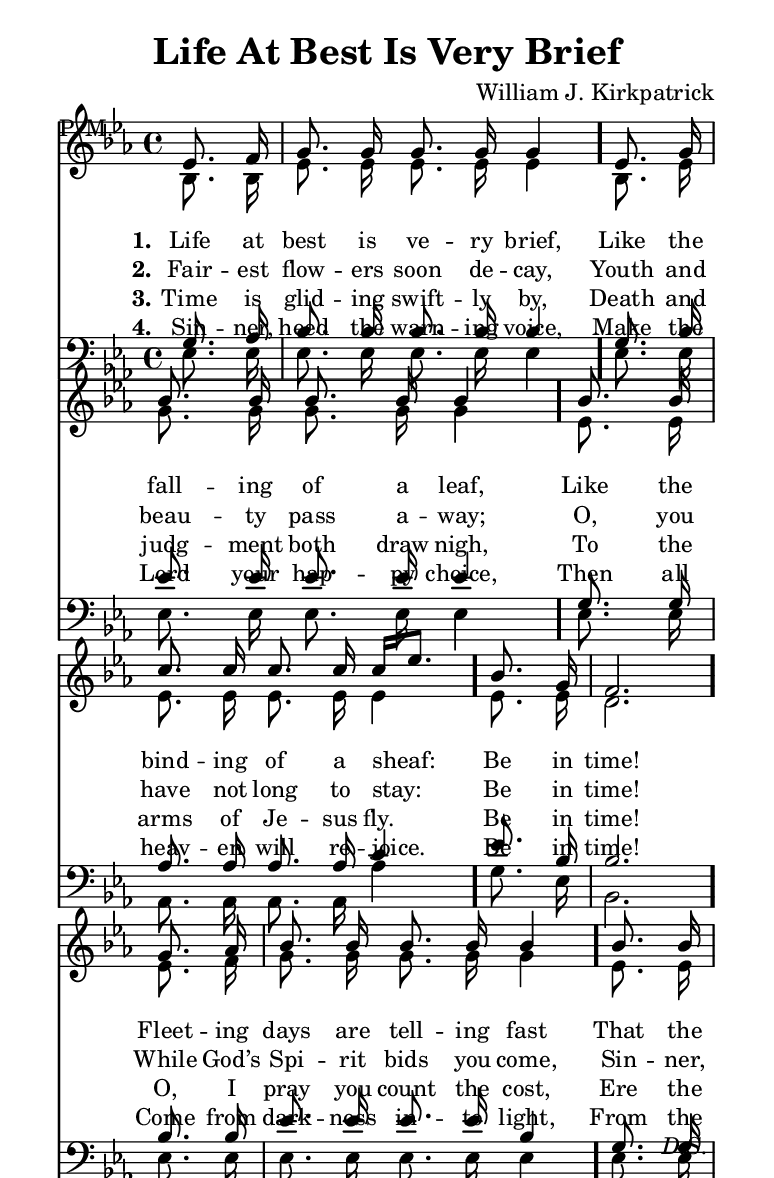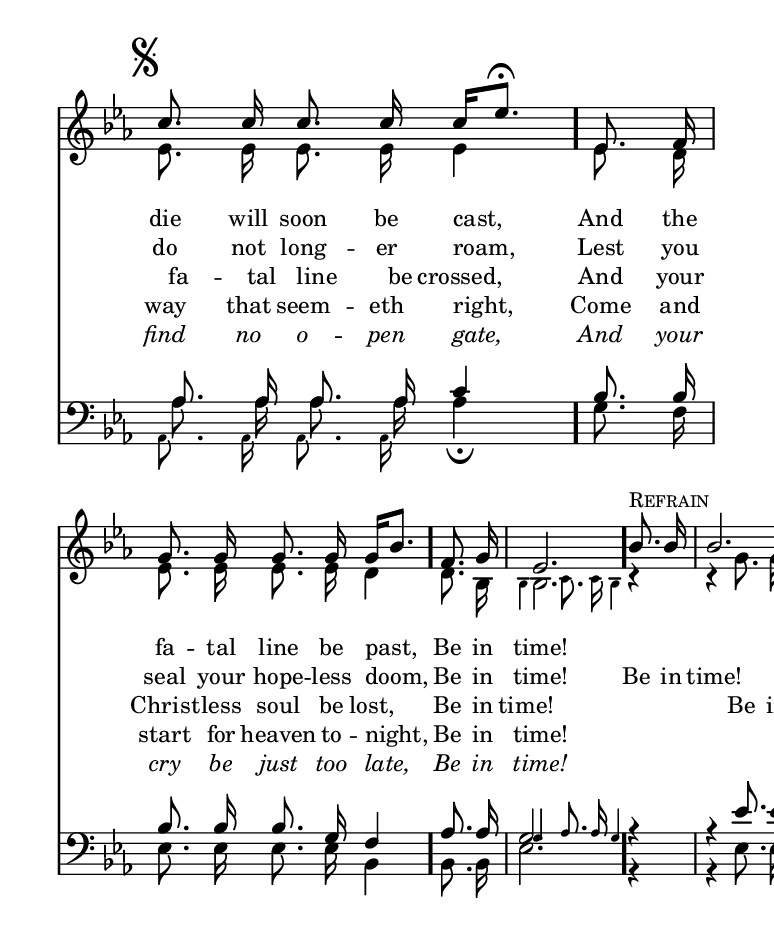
\include "common/global.ily"
\paper {
  \include "common/paper.ily"
  %ragged-bottom = ##t
  ragged-last-bottom = ##t
  systems-per-page = 4
  page-count = 2
  system-count = 6
}

\header{
  hymnnumber = "102"
  title = "Life At Best Is Very Brief"
  tunename = ""
  meter = "P. M."
  %poet = ""
  composer = "William J. Kirkpatrick"
  %copyright = ""
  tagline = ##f
}

% for fermata in MIDI
ta = { \tempo 4=80 }
tb = { \tempo 4=40 }
marksegno = { \mark \markup { \musicglyph #"scripts.segno" } }

patternAAds = { c8. c16 c8. c16 c4 }
patternAA = { \ta c8. c16 | \patternAAds }
patternABds = { \ta c8. c16 c8. c16 c16[ c8.] }
patternAB = { \ta c8. c16 \patternABds }
patternACds = { c8. c16 c8. c16 \tb c4 \ta }
patternAC = { \ta c8. c16 | \patternACds }

patternBA = { \ta c8. c16 | c2. }

patternCA = { \ta c8. c16 | c8. c16 c8. c16 c16 c8. }

lyricsInvis = { \override LyricText.stencil = ##f \override LyricHyphen.stencil = ##f }
lyricsVis = { \revert LyricText.stencil \revert LyricHyphen.stencil }

global = {
  \include "common/overrides.ily"
  \override Staff.TimeSignature.style = #'()
  \time 4/4
  \override Score.MetronomeMark.transparent = ##t % hide all fermata changes too
  \ta
  \key ees \major
  \partial 4
  \autoBeamOff
}

notesSoprano = {
\global
\relative c' {

  \changePitch \patternAA { ees f | g g g g g }
  \changePitch \patternAA { ees g | bes bes bes bes bes }
  \changePitch \patternAB { bes bes | c c c c c ees }
  \changePitch \patternBA { bes g | f }

  \changePitch \patternAA { g aes | bes bes bes bes bes}
  \changePitch \patternAB { bes bes | c c c c c ees \fermata }
  \changePitch \patternAB { ees, f | g g g g g bes }
  \changePitch \patternBA { f g | ees }

  << s^\markup { \small \caps "Refrain" }
  { bes'8. bes16 | bes2. \tuplet 3/2 { c8[ bes] g } | ees'2. } >>
  \changePitch \patternCA { d c | bes bes bes bes c bes }
  bes8. g16 | f2.
  \changePitch \patternAA { g aes | bes bes bes bes bes }
  bes8. bes16^\markup { \italic { Dal } \raise #1 \musicglyph #"scripts.segno" }

  \bar "|."

}
}

notesSopranoDS = {
\relative c'' {
  \changePitch \patternABds { c c c c c ees \fermata }
  \changePitch \patternAB { ees, f | g g g g g bes }
  \changePitch \patternBA { f g | ees }
}
}

notesAlto = {
\global
\relative e' {

  \changePitch \patternAA { bes bes | ees ees ees ees ees }
  \changePitch \patternAA { bes ees | g g g g g }
  \changePitch \patternAA { ees ees | ees ees ees ees ees }
  \changePitch \patternBA { ees ees | d }

  \changePitch \patternAA { ees f | g g g g g }
  \changePitch \patternAA { ees ees | ees ees ees ees ees }
  \changePitch \patternAA { ees d | ees ees ees ees d }
  \changePitch \patternBA { d bes | bes }

  r4 | r4 g'8. g16 g4 r4 | r4 g8. g16 g4
  \changePitch \patternCA { bes aes | g g g g aes g }
  g8. ees16 | d2.
  \changePitch \patternAA { ees f | g g g g g }
  ees8. ees16

}
}

notesAltoDS = {
\relative e' {
  \changePitch \patternAAds { ees ees ees ees ees }
  \changePitch \patternAA { ees d | ees ees ees ees d }
  \changePitch \patternBA { d bes | bes }
}
}

notesAltoSecond = {
\autoBeamOff
\relative e' {
\override NoteHead.font-size = #-4 {
\repeat unfold 29 \skip 4
bes4 c8. c16 bes4
}
}
}

notesTenor = {
\global
\relative a {

  \changePitch \patternAA { g aes | bes bes bes bes bes }
  \changePitch \patternAA { g bes | ees ees ees ees ees }
  \changePitch \patternAA { g, g | aes aes aes aes c }
  \changePitch \patternBA { ees bes | bes }

  \changePitch \patternAA { bes bes | ees ees ees ees bes }
  \changePitch \patternAA { g g | aes aes aes aes c }
  \changePitch \patternAA { bes bes | bes bes bes g f }
  \changePitch \patternBA { aes aes | g }

  r4 | r4 ees'8. ees16 ees4 r4 | r4 bes8. bes16 bes4
  \changePitch \patternCA { bes bes | ees ees ees ees ees ees }
  bes8. bes16 | bes4 bes8. bes16 bes4
  \changePitch \patternAA { bes bes | ees ees ees ees bes }
  g8. g16

}
}

notesTenorDS = {
\relative a {
  \changePitch \patternAAds { aes aes aes aes c }
  \changePitch \patternAA { bes bes | bes bes bes g f }
  \changePitch \patternBA { aes aes | g }
}
}

notesTenorSecond = {
\autoBeamOff
\relative a {
\override NoteHead.font-size = #-4 {
\repeat unfold 29 \skip 4
g4 aes8. aes16 g4
}
}
}

notesBass = {
\global
\relative f {

  \changePitch \patternAA { ees ees | ees ees ees ees ees }
  \changePitch \patternAA { ees ees | ees ees ees ees ees }
  \changePitch \patternAA { ees ees | aes, aes aes aes aes' }
  \changePitch \patternBA { g ees | bes }

  \changePitch \patternAA { ees ees | ees ees ees ees ees }
  \changePitch \patternAC { ees ees | aes aes aes aes aes \fermata }
  \changePitch \patternAA { g f | ees ees ees ees bes }
  \changePitch \patternBA { bes bes | ees }

  r4 | r4 ees8. ees16 ees4 r4 | r4 ees8. ees16 ees4
  \changePitch \patternCA { ees ees | ees ees ees ees ees ees }
  ees8. ees16 | bes4 bes'8. bes16 bes8[ aes8]
  \changePitch \patternAA { g f | ees ees ees ees ees }
  ees8. ees16

}
}

notesBassDS = {
\relative f {
  \changePitch \patternACds { aes aes aes aes aes }
  \changePitch \patternAA { g f | ees ees ees ees bes }
  \changePitch \patternBA { bes bes | ees }
}
}

notesBassSecond = {
\autoBeamOff
\relative f, {
\override NoteHead.font-size = #-4 {
\repeat unfold 21 \skip 4
aes8. aes16 aes8. aes16
}
}
}

Refrain = \lyricmode {

Be in time! Be in time! \bar "."
While the voice of Je -- sus calls you, \bar "."
Be in time! \bar "."
If in sin you long -- er wait, \bar "."
You may %{HIDE>%} \lyricsInvis %{<HIDE%} find no open gate,
And your cry be just too late,
Be in time! %{HIDE>%} \lyricsVis %{<HIDE%}

}

underWords = \lyricmode {

{ \repeat unfold 48 { \skip 4 } }
Be in time! Be in time!
{ \repeat unfold 11 { \skip 4 } }
Be in time!

}

segnoWords = \lyricmode {

{ \repeat unfold 32 { \skip 4 } }
\override LyricText #'font-shape = #'italic
D.S. find no o -- pen gate,
And your cry be just too late,
Be in time!

}

wordsA = \lyricmode {
\set stanza = "1."

Life at best is ve -- ry brief, \bar "."
Like the fall -- ing of a leaf, \bar "."
Like the bind -- ing of a sheaf: \bar "."
Be in time! \bar "."
Fleet -- ing days are tell -- ing fast \bar "."
That the %{HIDE>%} \marksegno %{<HIDE%} die will soon be cast, \bar "."
And the fa -- tal line be past, \bar "."
Be in time! \bar "."

}

wordsB = \lyricmode {
\set stanza = "2."

Fair -- est flow -- ers soon de -- cay,
Youth and beau -- ty pass a -- way;
O, you have not long to stay:
Be in time!
While God’s Spi -- rit bids you come,
Sin -- ner, do not long -- er roam,
Lest you seal your hope -- less doom,
Be in time!

\Refrain

}

wordsC = \lyricmode {
\set stanza = "3."

Time is glid -- ing swift -- ly by,
Death and judg -- ment both draw nigh,
To the arms of Je -- sus fly.
Be in time!
O, I pray you count the cost,
Ere the fa -- tal line be crossed,
And your Christ -- less soul be lost,
Be in time!

}

wordsD = \lyricmode {
\set stanza = "4."

Sin -- ner, heed the warn -- ing voice,
Make the Lord your hap -- py choice,
Then all heav -- en will re -- joice.
Be in time!
Come from dark -- ness in -- to light,
From the way that seem -- eth right,
Come and start for heaven to -- night,
Be in time!

}

music = \context ChoirStaff <<
    \context Staff = upper <<
      \set ChoirStaff.systemStartDelimiter = #'SystemStartBar
      \context Voice  = sopranos { \voiceOne << \notesSoprano >> }
      \context Voice  = altos { \voiceTwo << \notesAlto >> }
      \context Voice  = altosSecond { \voiceFour << \notesAltoSecond >> }
      \context Lyrics = one   \lyricsto sopranos \wordsA
      \context Lyrics = two   \lyricsto sopranos \wordsB
      \context Lyrics = three \lyricsto sopranos \wordsC
      \context Lyrics = four  \lyricsto sopranos \wordsD
    >>
    \new Lyrics \with { alignAboveContext = men } \lyricsto sopranos \segnoWords
    \context Staff = men <<
      \clef bass
      \context Voice  = tenors { \voiceOne << \notesTenor >> }
      \context Voice  = tenorsSecond { \voiceThree << \notesTenorSecond >> }
      \context Voice  = basses { \voiceTwo << \notesBass >> }
      \context Voice  = bassesSecond { \voiceFour << \notesBassSecond >> }
    >>
    \context Lyrics = three  \lyricsto tenors \underWords % XXX this causes alignment issues with soprano words ("fly", "lost")
  >>

musicDS = \context ChoirStaff <<
    \context Staff = upper <<
      \set ChoirStaff.systemStartDelimiter = #'SystemStartBar
      \context Voice  = sopranos { \voiceOne { \notesSoprano \notesSopranoDS } }
      \context Voice  = altos { \voiceTwo { \notesAlto \notesAltoDS } }
      \context Voice  = altosSecond { \voiceFour << \notesAltoSecond >> }
    >>
    \context Staff = men <<
      \clef bass
      \context Voice  = tenors { \voiceOne { \notesTenor \notesTenorDS } }
      \context Voice  = tenorsSecond { \voiceThree << \notesTenorSecond >> }
      \context Voice  = basses { \voiceTwo { \notesBass \notesBassDS } }
      \context Voice  = bassesSecond { \voiceFour << \notesBassSecond >> }
    >>
  >>

\score {
  \music
  \layout {
    \include "common/layout.ily"
  }
}

\score {
  \musicDS
  \midi{
    \include "common/midi.ily"
  }
}

\version "2.18.0"  % necessary for upgrading to future LilyPond versions.

% vi:set et ts=2 sw=2 ai nocindent syntax=lilypond:
